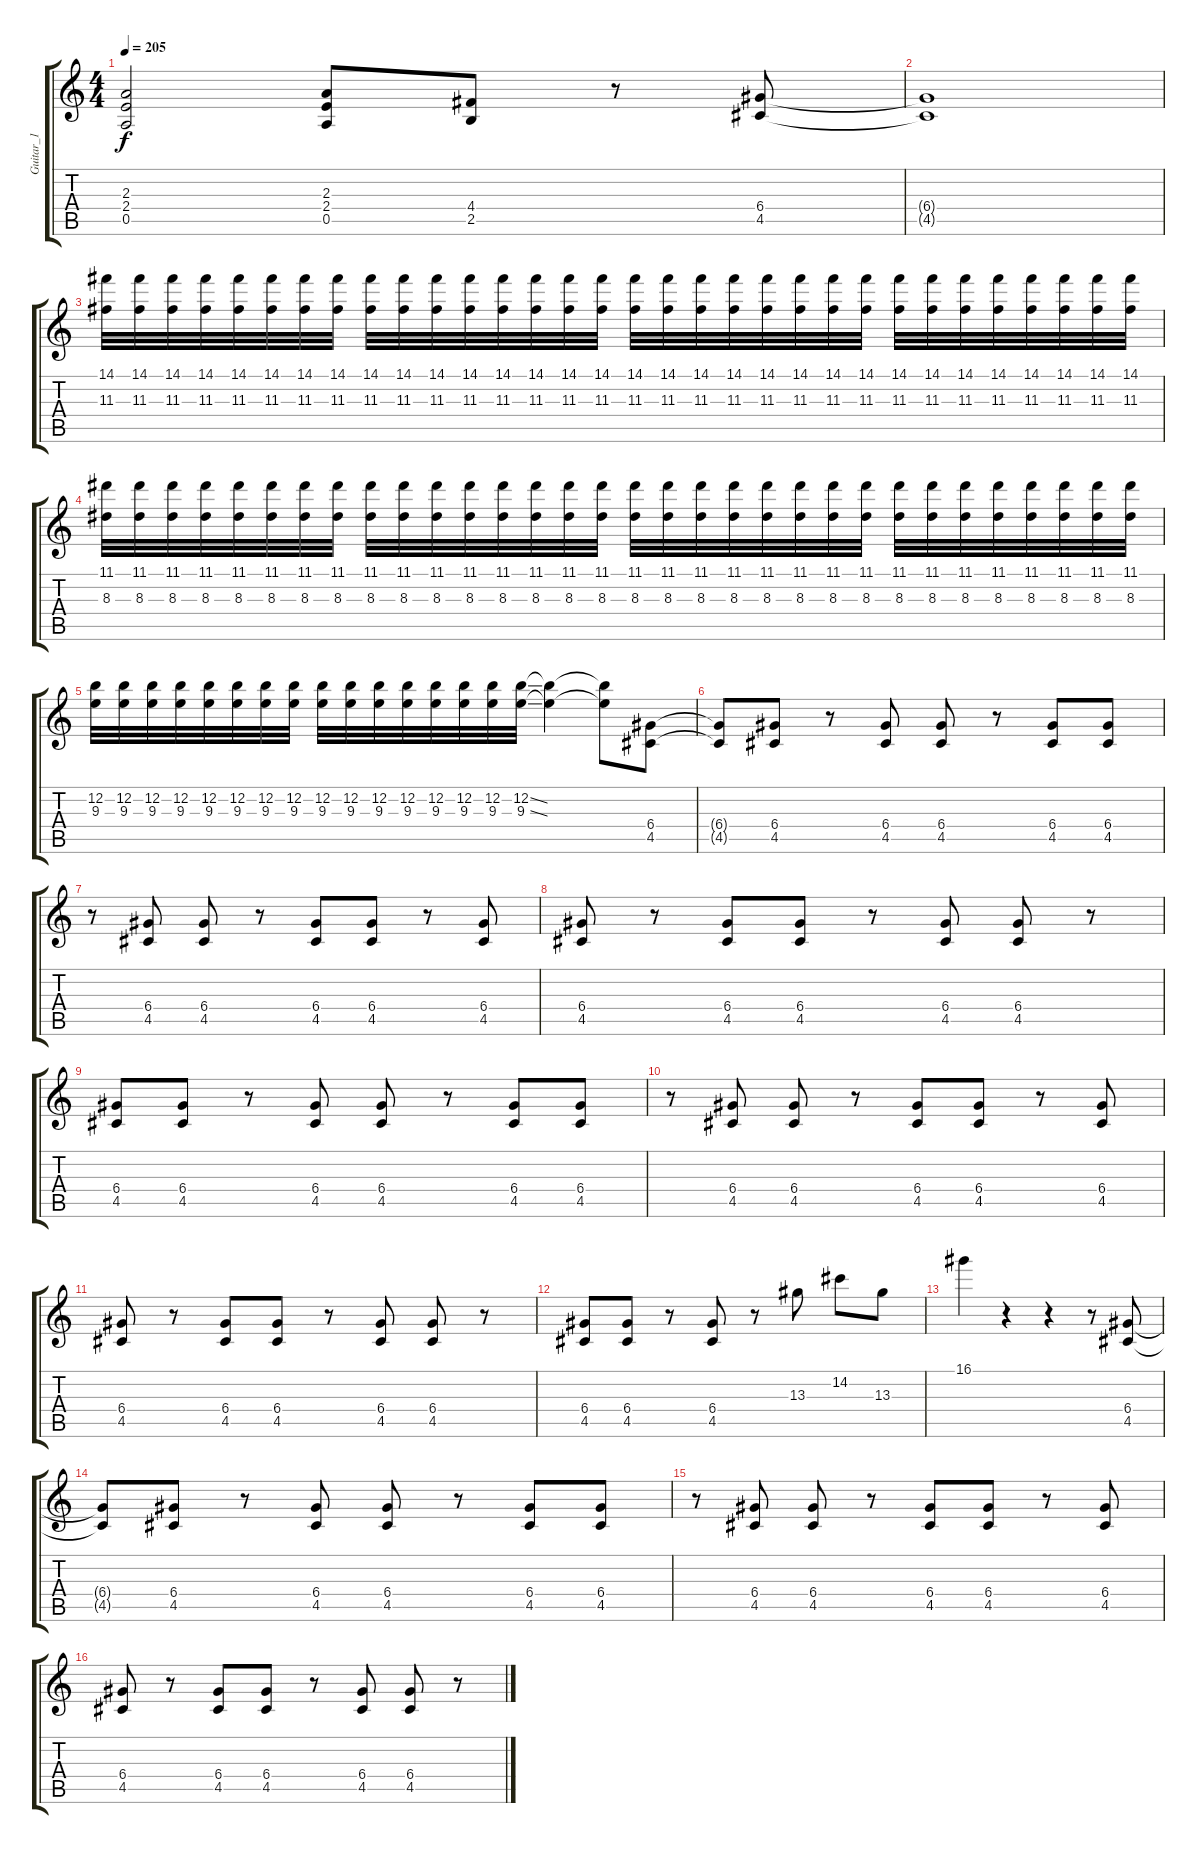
\track ("Guitar_1" "Guitar_1") {instrument distortionguitar}
\staff {score tabs}
\tuning (E4 B3 G3 D3 A2 E2) {hide}
\ts (4 4)
\tempo 205
\clef g2
\ks c
(2.3{t} 2.4{t} 0.5{t}).2{dy f} (2.3 2.4 0.5).8 (4.4 2.5).8 r.8 (6.4 4.5).8 |
(6.4{t} 4.5{t}).1 |
(14.1 11.3).32 (14.1 11.3).32 (14.1 11.3).32 (14.1 11.3).32 (14.1 11.3).32 (14.1 11.3).32 (14.1 11.3).32 (14.1 11.3).32 (14.1 11.3).32 (14.1 11.3).32 (14.1 11.3).32 (14.1 11.3).32 (14.1 11.3).32 (14.1 11.3).32 (14.1 11.3).32 (14.1 11.3).32 (14.1 11.3).32 (14.1 11.3).32 (14.1 11.3).32 (14.1 11.3).32 (14.1 11.3).32 (14.1 11.3).32 (14.1 11.3).32 (14.1 11.3).32 (14.1 11.3).32 (14.1 11.3).32 (14.1 11.3).32 (14.1 11.3).32 (14.1 11.3).32 (14.1 11.3).32 (14.1 11.3).32 (14.1 11.3).32 |
(11.1 8.3).32 (11.1 8.3).32 (11.1 8.3).32 (11.1 8.3).32 (11.1 8.3).32 (11.1 8.3).32 (11.1 8.3).32 (11.1 8.3).32 (11.1 8.3).32 (11.1 8.3).32 (11.1 8.3).32 (11.1 8.3).32 (11.1 8.3).32 (11.1 8.3).32 (11.1 8.3).32 (11.1 8.3).32 (11.1 8.3).32 (11.1 8.3).32 (11.1 8.3).32 (11.1 8.3).32 (11.1 8.3).32 (11.1 8.3).32 (11.1 8.3).32 (11.1 8.3).32 (11.1 8.3).32 (11.1 8.3).32 (11.1 8.3).32 (11.1 8.3).32 (11.1 8.3).32 (11.1 8.3).32 (11.1 8.3).32 (11.1 8.3).32 |
(12.2 9.3).32 (12.2 9.3).32 (12.2 9.3).32 (12.2 9.3).32 (12.2 9.3).32 (12.2 9.3).32 (12.2 9.3).32 (12.2 9.3).32 (12.2 9.3).32 (12.2 9.3).32 (12.2 9.3).32 (12.2 9.3).32 (12.2 9.3).32 (12.2 9.3).32 (12.2 9.3).32 (12.2{ss} 9.3{ss}).32 (12.2{t} 9.3{t}).4 (12.2{t} 9.3{t}).8 (6.4 4.5).8 |
(6.4{t} 4.5{t}).8 (6.4 4.5).8 r.8 (6.4 4.5).8 (6.4 4.5).8 r.8 (6.4 4.5).8 (6.4 4.5).8 |
r.8 (6.4 4.5).8 (6.4 4.5).8 r.8 (6.4 4.5).8 (6.4 4.5).8 r.8 (6.4 4.5).8 |
(6.4 4.5).8 r.8 (6.4 4.5).8 (6.4 4.5).8 r.8 (6.4 4.5).8 (6.4 4.5).8 r.8 |
(6.4 4.5).8 (6.4 4.5).8 r.8 (6.4 4.5).8 (6.4 4.5).8 r.8 (6.4 4.5).8 (6.4 4.5).8 |
r.8 (6.4 4.5).8 (6.4 4.5).8 r.8 (6.4 4.5).8 (6.4 4.5).8 r.8 (6.4 4.5).8 |
(6.4 4.5).8 r.8 (6.4 4.5).8 (6.4 4.5).8 r.8 (6.4 4.5).8 (6.4 4.5).8 r.8 |
(6.4 4.5).8 (6.4 4.5).8 r.8 (6.4 4.5).8 r.8 13.3.8 14.2.8 13.3.8 |
16.1.4 r.4 r.4 r.8 (6.4 4.5).8 |
(6.4{t} 4.5{t}).8 (6.4 4.5).8 r.8 (6.4 4.5).8 (6.4 4.5).8 r.8 (6.4 4.5).8 (6.4 4.5).8 |
r.8 (6.4 4.5).8 (6.4 4.5).8 r.8 (6.4 4.5).8 (6.4 4.5).8 r.8 (6.4 4.5).8 |
(6.4 4.5).8 r.8 (6.4 4.5).8 (6.4 4.5).8 r.8 (6.4 4.5).8 (6.4 4.5).8 r.8
